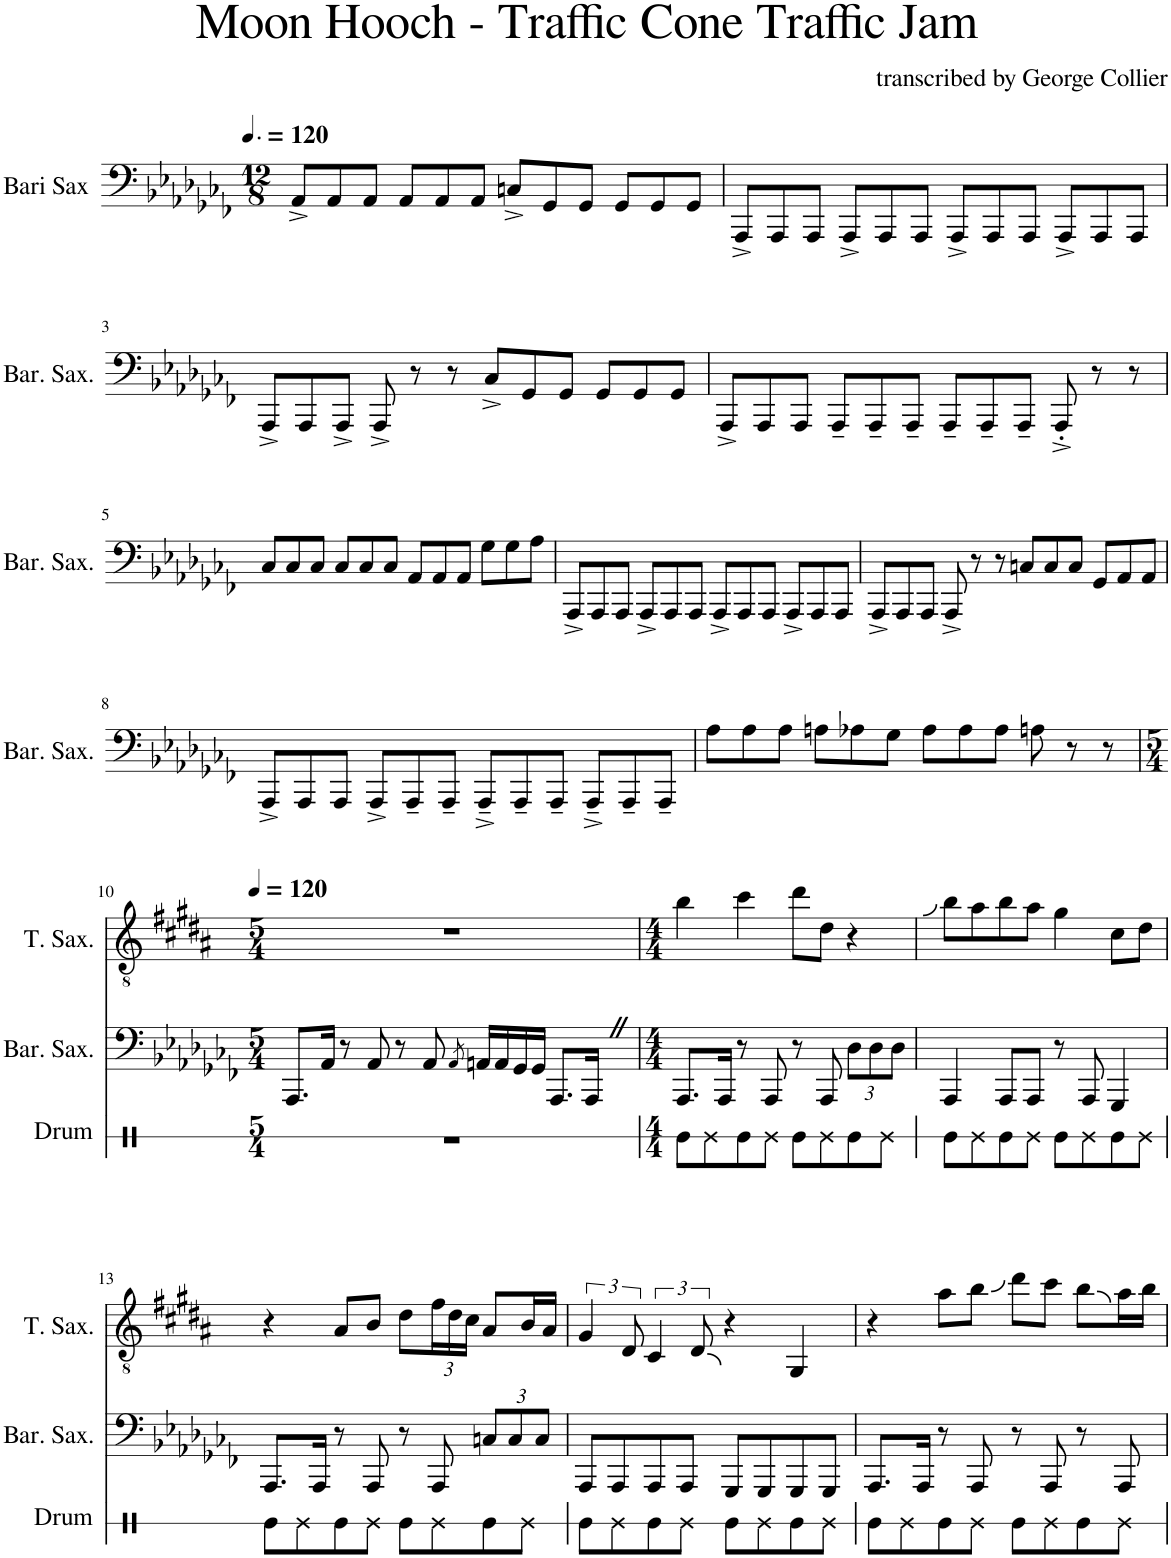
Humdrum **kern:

**kern	**kern
*part2	*part1
*staff2	*staff1
*I"Bari Sax	*I"Ten Sax
*I'Bar. Sax.	*I'T. Sax.
*clefF4	*clefGv2
*ITrd12c21	*ITrd8c14
*k[b-e-a-d-g-c-f-]	*k[f#c#g#d#a#]
*M12/8	*M12/8
*MM180	*MM180
=1	=1
8AA-^/L	1.r
8AA-/	.
8AA-/J	.
8AA-/L	.
8AA-/	.
8AA-/J	.
8Cn^/L	.
8GG-/	.
8GG-/J	.
8GG-/L	.
8GG-/	.
8GG-/J	.
=2	=2
8AAA-^/L	1.r
8AAA-/	.
8AAA-/J	.
8AAA-^/L	.
8AAA-/	.
8AAA-/J	.
8AAA-^/L	.
8AAA-/	.
8AAA-/J	.
8AAA-^/L	.
8AAA-/	.
8AAA-/J	.
!!LO:LB:g=z
=3	=3
8AAA-^/L	1.r
8AAA-/	.
8AAA-^/J	.
8AAA-^/	.
8r	.
8r	.
8C-^/L	.
8GG-/	.
8GG-/J	.
8GG-/L	.
8GG-/	.
8GG-/J	.
=4	=4
8AAA-^/L	1.r
8AAA-/	.
8AAA-/J	.
8AAA-~/L	.
8AAA-~/	.
8AAA-~/J	.
8AAA-~/L	.
8AAA-~/	.
8AAA-~/J	.
8AAA-'^/	.
8r	.
8r	.
!!LO:LB:g=z
=5	=5
8C-/L	1.r
8C-/	.
8C-/J	.
8C-/L	.
8C-/	.
8C-/J	.
8AA-/L	.
8AA-/	.
8AA-/J	.
8G-\L	.
8G-\	.
8A-\J	.
=6	=6
8AAA-^/L	1.r
8AAA-/	.
8AAA-/J	.
8AAA-^/L	.
8AAA-/	.
8AAA-/J	.
8AAA-^/L	.
8AAA-/	.
8AAA-/J	.
8AAA-^/L	.
8AAA-/	.
8AAA-/J	.
=7	=7
8AAA-^/L	1.r
8AAA-/	.
8AAA-/J	.
8AAA-^/	.
8r	.
8r	.
8Cn/L	.
8C/	.
8C/J	.
8GG-/L	.
8AA-/	.
8AA-/J	.
!!LO:LB:g=z
=8	=8
8AAA-^/L	1.r
8AAA-/	.
8AAA-/J	.
8AAA-^/L	.
8AAA-~/	.
8AAA-~/J	.
8AAA-~^/L	.
8AAA-~/	.
8AAA-~/J	.
8AAA-~^/L	.
8AAA-~/	.
8AAA-~/J	.
=9	=9
8A-\L	1.r
8A-\	.
8A-\J	.
8An\L	.
8A-X\	.
8G-\J	.
8A-\L	.
8A-\	.
8A-\J	.
8An\	.
8r	.
8r	.
!!LO:LB:g=z
=10	=10
*M5/4	*M5/4
*	*MM120
8.AAA-/L	4%5r
16AA-/Jk	.
8r	.
8AA-/	.
8r	.
8AA-/	.
8qAA-/	.
16AAn/LL	.
16AA/	.
16GG-/	.
16GG-/JJ	.
8.AAA-/L	.
16AAA-Z/Jk	.
=11	=11
*M4/4	*M4/4
8.AAA-/L	4b\
16AAA-/Jk	.
8r	4cc#\
8AAA-/	.
8r	8dd#\L
8AAA-/	8d#\J
*Xbrackettup	*
12D-\L	4r
12D-\	.
12D-\J	.
=12	=12
4AAA-/	8b\L
.	8a#\
8AAA-/L	8b\
8AAA-/J	8a#\J
8r	4g#\
8AAA-/	.
4GGG-/	8c#\L
.	8d#\J
!!LO:LB:g=z
=13	=13
8.AAA-/L	4r
16AAA-/Jk	.
8r	8A#/L
8AAA-/	8B/J
8r	8d#\L
*	*Xbrackettup
8AAA-/	24f#\L
.	24d#\
.	24c#\JJ
12Cn/L	8A#/L
12C/	.
.	16B/L
12C/J	.
.	16A#/JJ
=14	=14
*	*brackettup
8AAA-/L	6G#/
8AAA-/	.
.	12D#/
8AAA-/	6C#/
8AAA-/J	.
.	12D#/
8GGG-/L	4r
8GGG-/	.
8GGG-/	4GG#/
8GGG-/J	.
=15	=15
8.AAA-/L	4r
16AAA-/Jk	.
8r	8a#\L
8AAA-/	8b\J
8r	8dd#\L
8AAA-/	8cc#\J
8r	8b\L
8AAA-/	16a#\L
.	16b\JJ
=	=
*-	*-
